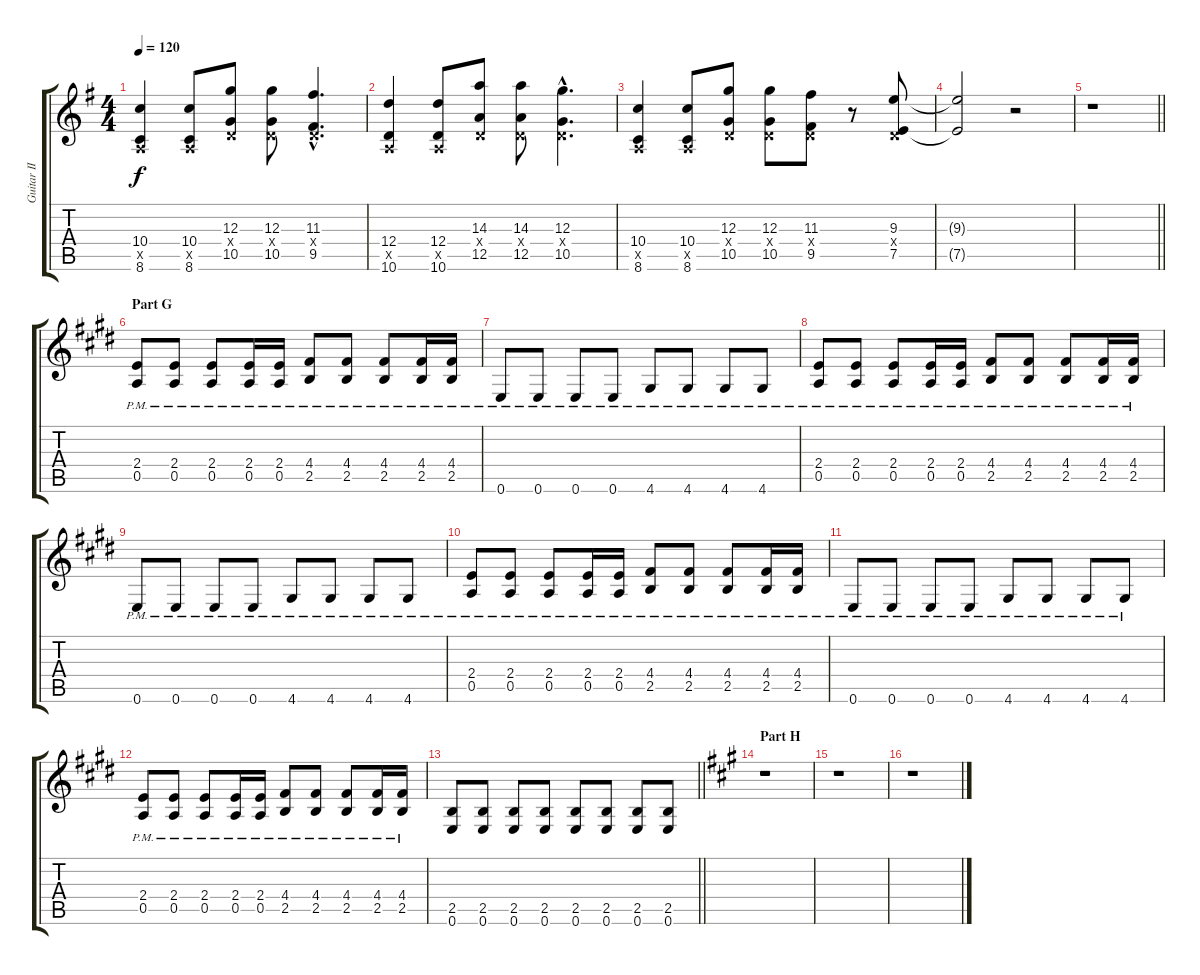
\track ("Guitar II (Hisashi)" "Guitar II ") {instrument distortionguitar}
\staff {score tabs}
\tuning (E4 B3 G3 D3 A2 E2) {hide}
\ts (4 4)
\tempo 120
\clef g2
\ks g
(10.4 0.5{x} 8.6).4{dy f} (10.4 0.5{x} 8.6).8 (12.3 0.4{x} 10.5).8 (12.3 0.4{x} 10.5).8 (11.3{hac} 0.4{hac x} 9.5{hac}).4{d} |
(12.4 0.5{x} 10.6).4 (12.4 0.5{x} 10.6).8 (14.3 0.4{x} 12.5).8 (14.3 0.4{x} 12.5).8 (12.3{hac} 0.4{hac x} 10.5{hac}).4{d} |
(10.4 0.5{x} 8.6).4 (10.4 0.5{x} 8.6).8 (12.3 0.4{x} 10.5).8 (12.3 0.4{x} 10.5).8 (11.3 0.4{x} 9.5).8 r.8 (9.3 0.4{x} 7.5).8 |
(9.3{t} 7.5{t}).2 r.2 |
\barLineRight lightlight
r.1 |
\section ("" "Part G")
\ks e
(2.4{pm} 0.5{pm}).8 (2.4{pm} 0.5{pm}).8 (2.4{pm} 0.5{pm}).8 (2.4{pm} 0.5{pm}).16 (2.4{pm} 0.5{pm}).16 (4.4{pm} 2.5{pm}).8 (4.4{pm} 2.5{pm}).8 (4.4{pm} 2.5{pm}).8 (4.4{pm} 2.5{pm}).16 (4.4{pm} 2.5{pm}).16 |
0.6{pm}.8 0.6{pm}.8 0.6{pm}.8 0.6{pm}.8 4.6{pm}.8 4.6{pm}.8 4.6{pm}.8 4.6{pm}.8 |
(2.4{pm} 0.5{pm}).8 (2.4{pm} 0.5{pm}).8 (2.4{pm} 0.5{pm}).8 (2.4{pm} 0.5{pm}).16 (2.4{pm} 0.5{pm}).16 (4.4{pm} 2.5{pm}).8 (4.4{pm} 2.5{pm}).8 (4.4{pm} 2.5{pm}).8 (4.4{pm} 2.5{pm}).16 (4.4{pm} 2.5{pm}).16 |
0.6{pm}.8 0.6{pm}.8 0.6{pm}.8 0.6{pm}.8 4.6{pm}.8 4.6{pm}.8 4.6{pm}.8 4.6{pm}.8 |
(2.4{pm} 0.5{pm}).8 (2.4{pm} 0.5{pm}).8 (2.4{pm} 0.5{pm}).8 (2.4{pm} 0.5{pm}).16 (2.4{pm} 0.5{pm}).16 (4.4{pm} 2.5{pm}).8 (4.4{pm} 2.5{pm}).8 (4.4{pm} 2.5{pm}).8 (4.4{pm} 2.5{pm}).16 (4.4{pm} 2.5{pm}).16 |
0.6{pm}.8 0.6{pm}.8 0.6{pm}.8 0.6{pm}.8 4.6{pm}.8 4.6{pm}.8 4.6{pm}.8 4.6{pm}.8 |
(2.4{pm} 0.5{pm}).8 (2.4{pm} 0.5{pm}).8 (2.4{pm} 0.5{pm}).8 (2.4{pm} 0.5{pm}).16 (2.4{pm} 0.5{pm}).16 (4.4{pm} 2.5{pm}).8 (4.4{pm} 2.5{pm}).8 (4.4{pm} 2.5{pm}).8 (4.4{pm} 2.5{pm}).16 (4.4{pm} 2.5{pm}).16 |
\barLineRight lightlight
(2.5 0.6).8 (2.5 0.6).8 (2.5 0.6).8 (2.5 0.6).8 (2.5 0.6).8 (2.5 0.6).8 (2.5 0.6).8 (2.5 0.6).8 |
\section ("" "Part H")
\ks a
r.1 |
r.1 |
r.1
